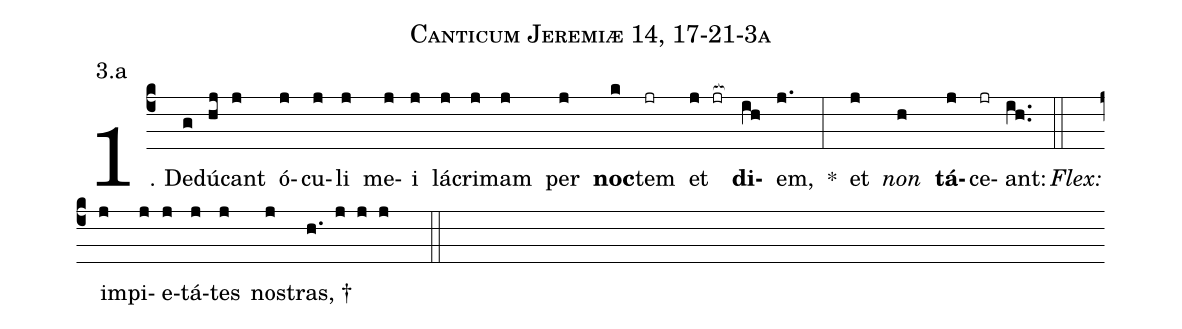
name: Canticum Jeremiæ 14, 17-21-3a;
annotation: 3.a;
%%
(c4)1. De(g)dú(hj)cant(j) ó(j)cu(j)li(j) me(j)i(j) lá(j)cri(j)mam(j) per(j) <b>noc</b>(k)tem(jr) et(j jr[ocb:1{]) <b>di</b>(ih[ocb:0}])em,(j.) *(:) et(j) <i>non</i>(h) <b>tá</b>(j)ce(jr)ant:(ih..) (::)
<i>Flex:</i>()  im(j)pi(j)e(j)tá(j)tes(j) nos(j)tras, †(h. j j j  ::)
